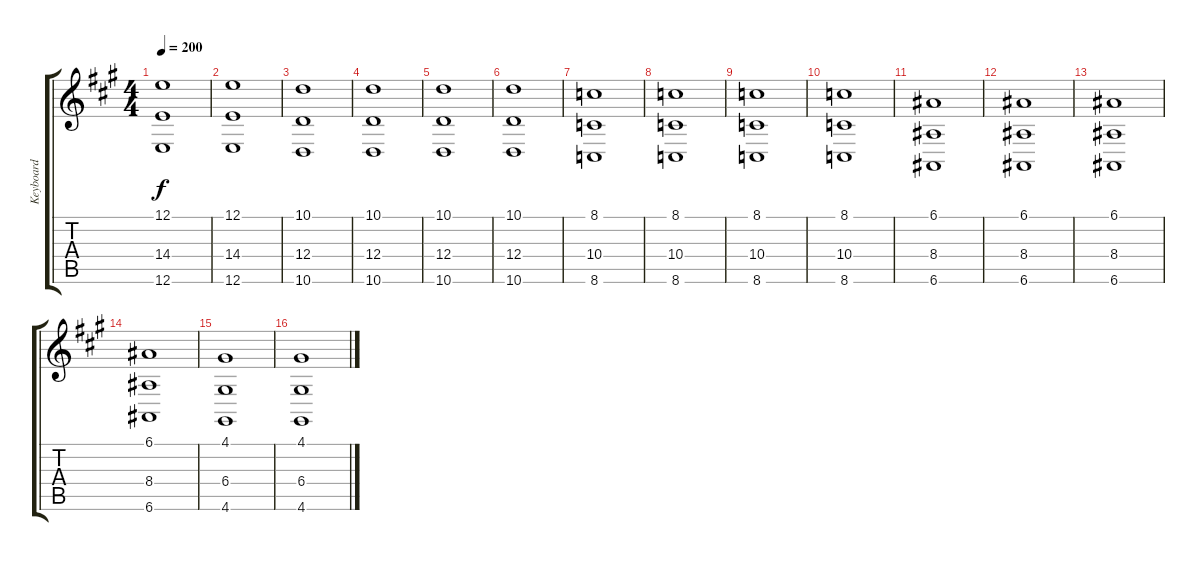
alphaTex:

\track ("Keyboard" "Keyboard") {instrument lead2sawtooth}
\staff {score tabs}
\tuning (E4 B3 G3 D3 A2 E2) {hide}
\ts (4 4)
\tempo 200
\clef g2
\ks a
(12.1 14.4 12.6).1{dy f} |
(12.1 14.4 12.6).1 |
(10.1 12.4 10.6).1 |
(10.1 12.4 10.6).1 |
(10.1 12.4 10.6).1 |
(10.1 12.4 10.6).1 |
(8.1 10.4 8.6).1 |
(8.1 10.4 8.6).1 |
(8.1 10.4 8.6).1 |
(8.1 10.4 8.6).1 |
(6.1 8.4 6.6).1 |
(6.1 8.4 6.6).1 |
(6.1 8.4 6.6).1 |
(6.1 8.4 6.6).1 |
(4.1 6.4 4.6).1 |
(4.1 6.4 4.6).1
